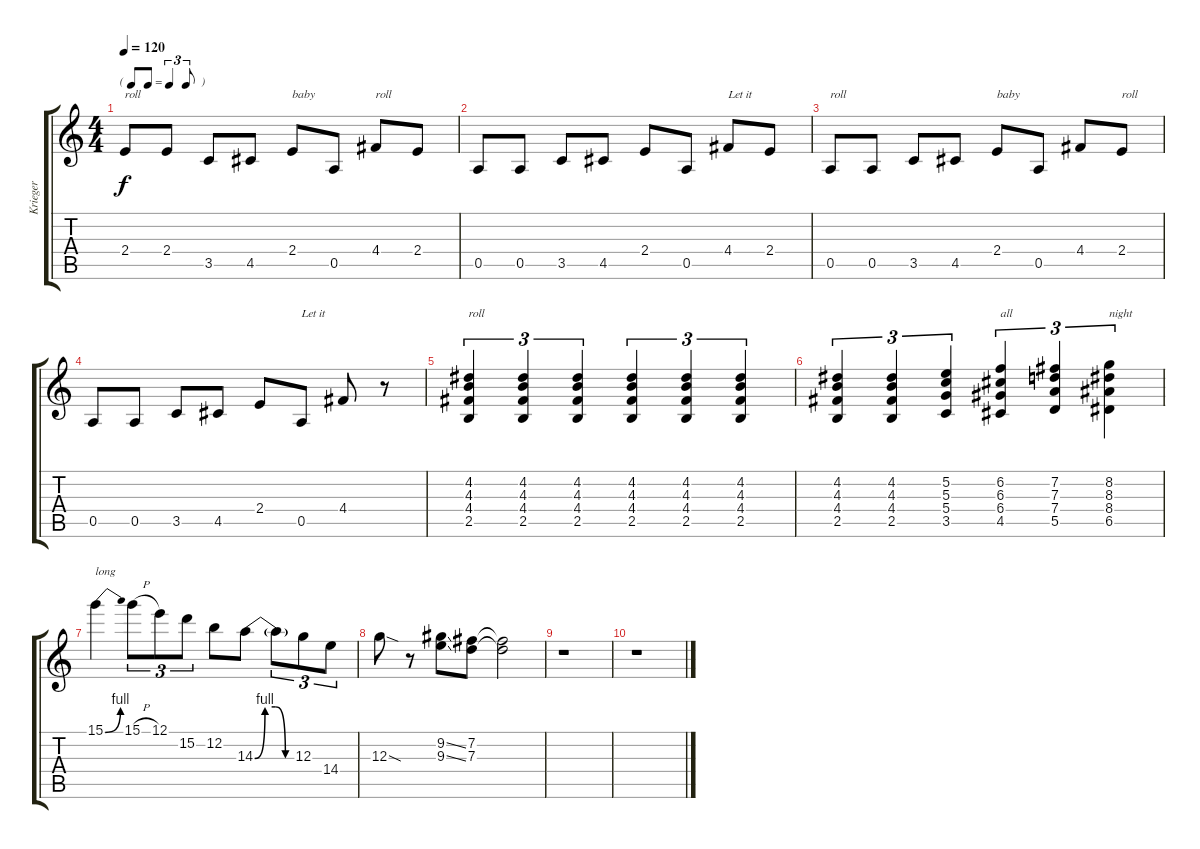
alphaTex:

\track ("Krieger" "Krieger") {instrument overdrivenguitar}
\staff {score tabs}
\tuning (E4 B3 G3 D3 A2 E2) {hide}
\ts (4 4)
\tf triplet8th
\tempo 120
\clef g2
\ks c
2.4{t}.8{txt "roll" dy f} 2.4.8 3.5.8 4.5.8 2.4.8{txt "baby"} 0.5.8 4.4.8{txt "roll"} 2.4.8 |
0.5.8 0.5.8 3.5.8 4.5.8 2.4.8 0.5.8 4.4.8{txt "Let it"} 2.4.8 |
0.5.8{txt "roll"} 0.5.8 3.5.8 4.5.8 2.4.8{txt "baby"} 0.5.8 4.4.8 2.4.8{txt "roll"} |
0.5.8 0.5.8 3.5.8 4.5.8 2.4.8 0.5.8{txt "Let it "} 4.4.8 r.8 |
(4.2 4.3 4.4 2.5).4{tu (3 2) txt "roll"} (4.2 4.3 4.4 2.5).4{tu (3 2)} (4.2 4.3 4.4 2.5).4{tu (3 2)} (4.2 4.3 4.4 2.5).4{tu (3 2)} (4.2 4.3 4.4 2.5).4{tu (3 2)} (4.2 4.3 4.4 2.5).4{tu (3 2)} |
(4.2 4.3 4.4 2.5).4{tu (3 2)} (4.2 4.3 4.4 2.5).4{tu (3 2)} (5.2 5.3 5.4 3.5).4{tu (3 2)} (6.2 6.3 6.4 4.5).4{tu (3 2) txt "all"} (7.2 7.3 7.4 5.5).4{tu (3 2)} (8.2 8.3 8.4 6.5).4{tu (3 2) txt "night"} |
15.1{be (bend 0 0 60 4)}.4{txt "long"} 15.1{h}.8{tu (3 2)} 12.1.8{tu (3 2)} 15.2.8{tu (3 2)} 12.2.8 14.3{be (custom 0 0 15 4 30 4 45 0 60 0)}.8 14.3{t}.8{tu (3 2)} 12.3.8{tu (3 2)} 14.4.8{tu (3 2)} |
12.3{sod}.8 r.8 (9.2{ss} 9.3{ss}).8 (7.2 7.3).8 (7.2{t} 7.3{t}).2 |
r.1 |
r.1
